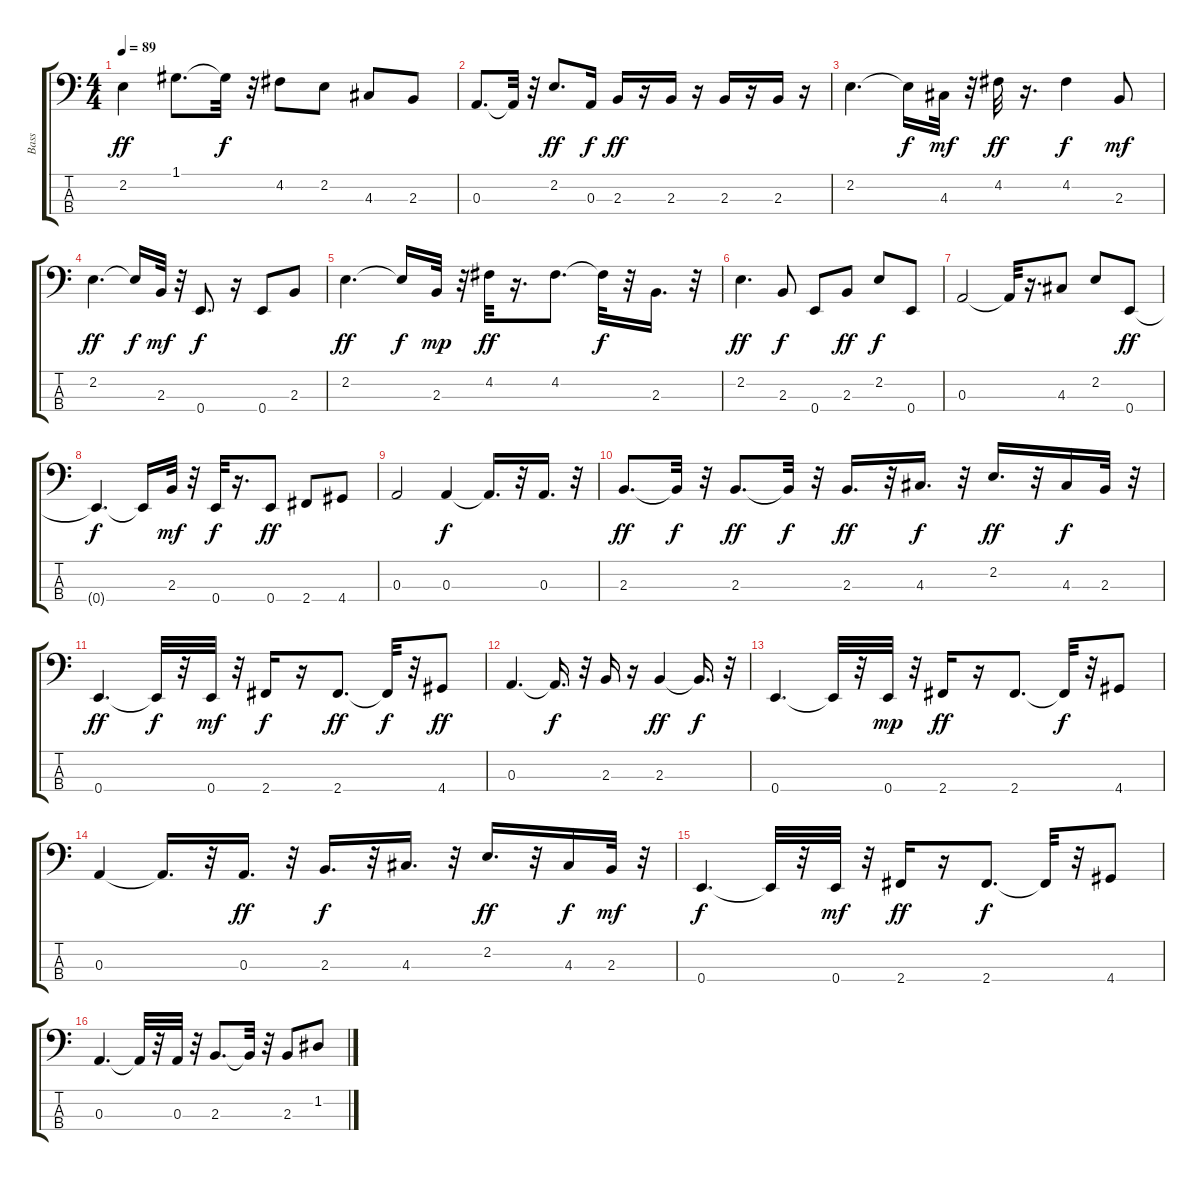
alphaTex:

\track ("Bass" "Bass") {instrument electricbassfinger}
\staff {score tabs}
\tuning (G2 D2 A1 E1) {hide}
\ts (4 4)
\tempo 89
\clef f4
\ks c
2.2.4{dy ff} 1.1.8{d} 1.1{t}.32{dy f} r.32 4.2.8 2.2.8 4.3.8 2.3.8 |
0.3.8{d} 0.3{t}.32 r.32 2.2.8{d dy ff} 0.3.16{dy f} 2.3.16{dy ff} r.16 2.3.16 r.16 2.3.16 r.16 2.3.16 r.16 |
2.2.4{d} 2.2{t}.16{dy f} 4.3.32{dy mf} r.32 4.2.32{dy ff} r.16{d} 4.2.4{dy f} 2.3.8{dy mf} |
2.2.4{d dy ff} 2.2{t}.16{dy f} 2.3.32{dy mf} r.32 0.4.8{d dy f} r.16 0.4.8 2.3.8 |
2.2.4{d dy ff} 2.2{t}.16{dy f} 2.3.32{dy mp} r.32 4.2.32{dy ff} r.16{d} 4.2.8{d} 4.2{t}.32{dy f} r.32 2.3.16{d} r.32 |
2.2.4{d dy ff} 2.3.8{dy f} 0.4.8 2.3.8{dy ff} 2.2.8{dy f} 0.4.8 |
0.3.2 0.3{t}.32 r.16{d} 4.3.8 2.2.8 0.4.8{dy ff} |
0.4{t}.4{d dy f} 0.4{t}.16 2.3.32{dy mf} r.32 0.4.32{dy f} r.16{d} 0.4.8{dy ff} 2.4.8 4.4.8 |
0.3.2 0.3.4{dy f} 0.3{t}.16{d} r.32 0.3.16{d} r.32 |
2.3.8{d dy ff} 2.3{t}.32{dy f} r.32 2.3.8{d dy ff} 2.3{t}.32{dy f} r.32 2.3.16{d dy ff} r.32 4.3.16{d dy f} r.32 2.2.16{d dy ff} r.32 4.3.16{dy f} 2.3.32 r.32 |
0.4.4{d dy ff} 0.4{t}.32{dy f} r.32 0.4.32{dy mf} r.32 2.4.16{dy f} r.16 2.4.8{d dy ff} 2.4{t}.32{dy f} r.32 4.4.8{dy ff} |
0.3.4{d} 0.3{t}.16{d dy f} r.32 2.3.16 r.16 2.3.4{dy ff} 2.3{t}.16{d dy f} r.32 |
0.4.4{d} 0.4{t}.32 r.32 0.4.32{dy mp} r.32 2.4.16{dy ff} r.16 2.4.8{d} 2.4{t}.32{dy f} r.32 4.4.8 |
0.3.4 0.3{t}.16{d} r.32 0.3.16{d dy ff} r.32 2.3.16{d dy f} r.32 4.3.16{d} r.32 2.2.16{d dy ff} r.32 4.3.16{dy f} 2.3.32{dy mf} r.32 |
0.4.4{d dy f} 0.4{t}.32 r.32 0.4.32{dy mf} r.32 2.4.16{dy ff} r.16 2.4.8{d dy f} 2.4{t}.32 r.32 4.4.8 |
0.3.4{d} 0.3{t}.32 r.32 0.3.32 r.32 2.3.8{d} 2.3{t}.32 r.32 2.3.8 1.2.8
